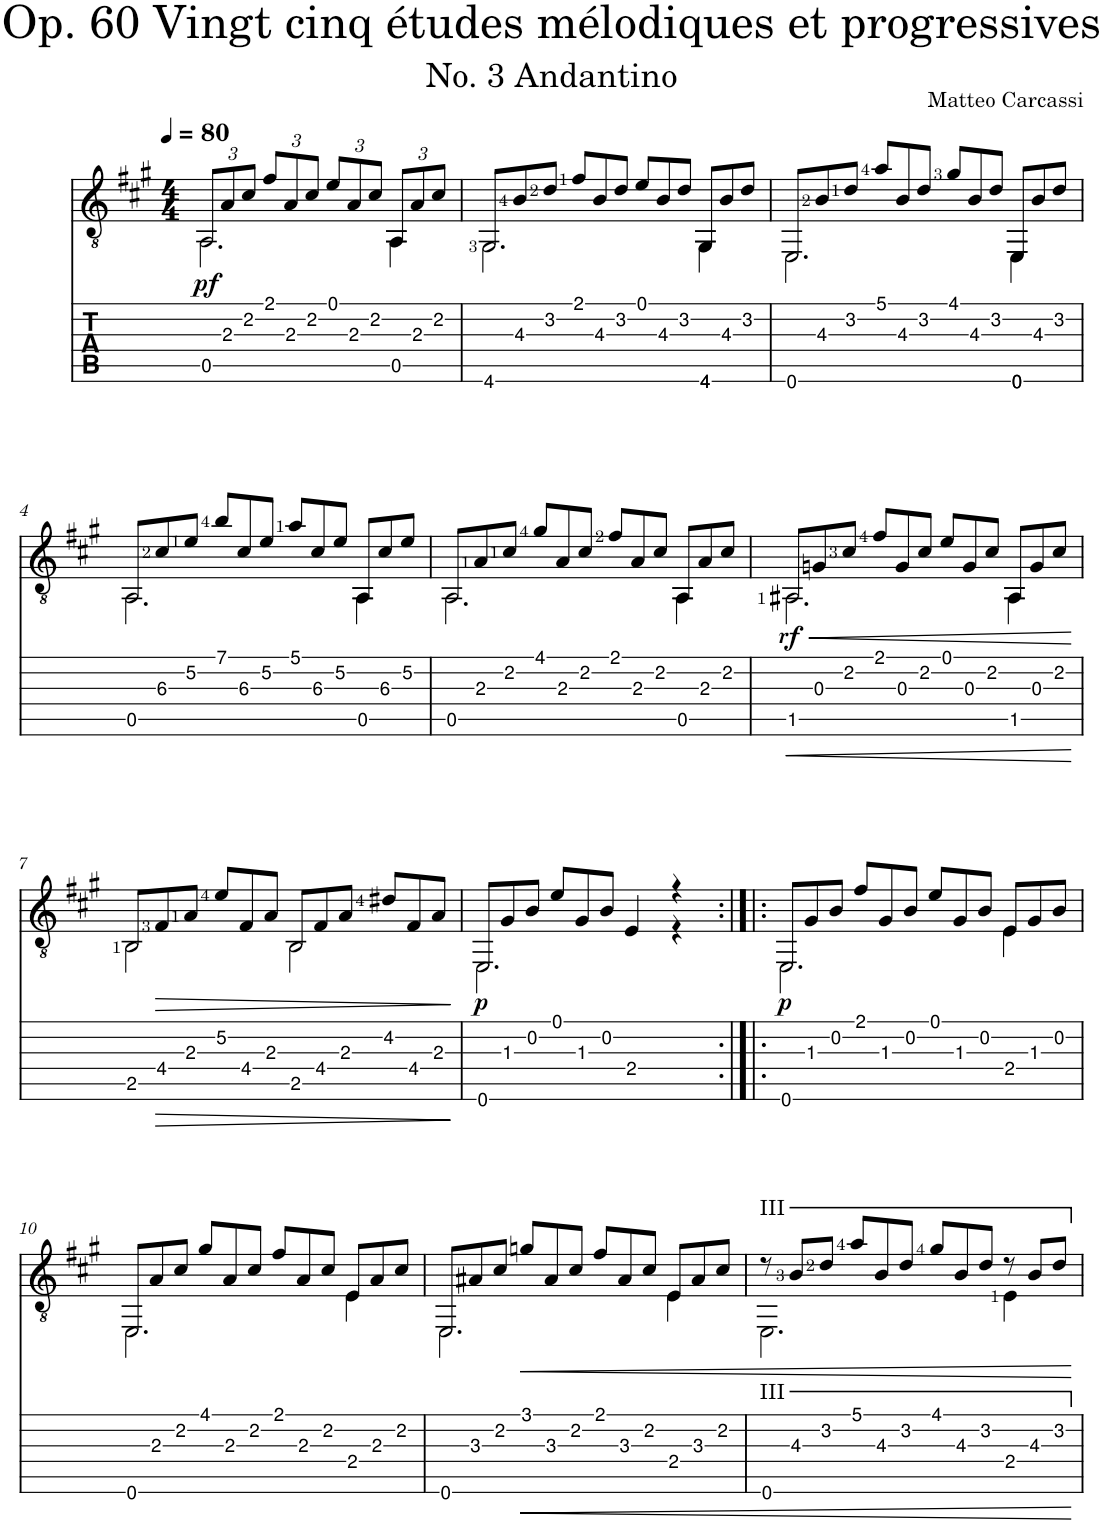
**kern	**kern	**dynam
*part1	*part1	*part1
*staff2	*staff1	*staff1/2
*I"Classical Guitar	*	*
*I'Guit.	*	*
*stria6	*	*
*	*clefGv2	*
*k[f#c#g#]	*k[f#c#g#]	*
*A:	*A:	*
*M4/4	*M4/4	*
*MM80	*MM80	*
*Xbrackettup	*Xbrackettup	*
=1	=1	=1
*^	*^	*
!	!	!	!	!LO:DY:b
12AAL	2.AA	12AA/L	2.AA\	other-dynamics
12A	.	12A/	.	.
12c#J	.	12c#/J	.	.
12f#L	.	12f#/L	.	.
12A	.	12A/	.	.
12c#J	.	12c#/J	.	.
12eL	.	12e/L	.	.
12A	.	12A/	.	.
12c#J	.	12c#/J	.	.
12AAL	4AA	12AA/L	4AA\	.
12A	.	12A/	.	.
12c#J	.	12c#/J	.	.
=2	=2	=2	=2	=2
12GG#L	2.GG#	12GG#/L	2.GG#\	.
12B	.	12B/	.	.
12dJ	.	12d/J	.	.
12f#L	.	12f#/L	.	.
12B	.	12B/	.	.
12dJ	.	12d/J	.	.
12eL	.	12e/L	.	.
12B	.	12B/	.	.
12dJ	.	12d/J	.	.
12GG#L	4GG#	12GG#/L	4GG#\	.
12B	.	12B/	.	.
12dJ	.	12d/J	.	.
=3	=3	=3	=3	=3
12EEL	2.EE	12EE/L	2.EE\	.
12B	.	12B/	.	.
12dJ	.	12d/J	.	.
12aL	.	12a/L	.	.
12B	.	12B/	.	.
12dJ	.	12d/J	.	.
12g#L	.	12g#/L	.	.
12B	.	12B/	.	.
12dJ	.	12d/J	.	.
12EEL	4EE	12EE/L	4EE\	.
12B	.	12B/	.	.
12dJ	.	12d/J	.	.
!!LO:LB:g=z	!!
=4	=4	=4	=4	=4
12AAL	2.AA	12AA/L	2.AA\	.
12c#	.	12c#/	.	.
12eJ	.	12e/J	.	.
12bL	.	12b/L	.	.
12c#	.	12c#/	.	.
12eJ	.	12e/J	.	.
12aL	.	12a/L	.	.
12c#	.	12c#/	.	.
12eJ	.	12e/J	.	.
12AAL	4AA	12AA/L	4AA\	.
12c#	.	12c#/	.	.
12eJ	.	12e/J	.	.
=5	=5	=5	=5	=5
12AAL	2.AA	12AA/L	2.AA\	.
12A	.	12A/	.	.
12c#J	.	12c#/J	.	.
12g#L	.	12g#/L	.	.
12A	.	12A/	.	.
12c#J	.	12c#/J	.	.
12f#L	.	12f#/L	.	.
12A	.	12A/	.	.
12c#J	.	12c#/J	.	.
12AAL	4AA	12AA/L	4AA\	.
12A	.	12A/	.	.
12c#J	.	12c#/J	.	.
=6	=6	=6	=6	=6
!	!	!	!	!LO:HP:b
!	!	!	!	!LO:DY:n=1:b
12AA#XL	2.AA#	12AA#X/L	2.AA#\	< rf
12Gn	.	12Gn/	.	.
12c#J	.	12c#/J	.	.
12f#L	.	12f#/L	.	.
12G	.	12G/	.	.
12c#J	.	12c#/J	.	.
12eL	.	12e/L	.	.
12G	.	12G/	.	.
12c#J	.	12c#/J	.	.
12AA#L	4AA#	12AA#/L	4AA#\	.
12G	.	12G/	.	.
12c#J	.	12c#/J	.	.
*v	*v	*	*	*
*	*v	*v	*
.	.	[
!!LO:LB:g=z
=7	=7	=7
*^	*^	*
12BBL	2BB	12BB/L	2BB\	.
!	!	!	!	!LO:HP:b
12F#	.	12F#/	.	>
12AJ	.	12A/J	.	.
12eL	.	12e/L	.	.
12F#	.	12F#/	.	.
12AJ	.	12A/J	.	.
12BBL	2BB	12BB/L	2BB\	.
12F#	.	12F#/	.	.
12AJ	.	12A/J	.	.
12d#XL	.	12d#X/L	.	.
12F#	.	12F#/	.	.
12AJ	.	12A/J	.	.
*v	*v	*	*	*
*	*v	*v	*
.	.	]
=8	=8	=8
*^	*^	*
!	!	!	!	!LO:DY:b
12EEL	2.EE	12EE/L	2.EE\	p
12G#	.	12G#/	.	.
12BJ	.	12B/J	.	.
12eL	.	12e/L	.	.
12G#	.	12G#/	.	.
12BJ	.	12B/J	.	.
4E	.	4E/	.	.
4r	4r	4r	4r	.
=9:|!|:	=9:|!|:	=9:|!|:	=9:|!|:	=9:|!|:
!	!	!	!	!LO:DY:b
12EEL	2.EE	12EE/L	2.EE\	p
12G#	.	12G#/	.	.
12BJ	.	12B/J	.	.
12f#L	.	12f#/L	.	.
12G#	.	12G#/	.	.
12BJ	.	12B/J	.	.
12eL	.	12e/L	.	.
12G#	.	12G#/	.	.
12BJ	.	12B/J	.	.
12EL	4E	12E/L	4E\	.
12G#	.	12G#/	.	.
12BJ	.	12B/J	.	.
!!LO:LB:g=z	!!
=10	=10	=10	=10	=10
12EEL	2.EE	12EE/L	2.EE\	.
12A	.	12A/	.	.
12c#J	.	12c#/J	.	.
12g#L	.	12g#/L	.	.
12A	.	12A/	.	.
12c#J	.	12c#/J	.	.
12f#L	.	12f#/L	.	.
12A	.	12A/	.	.
12c#J	.	12c#/J	.	.
12EL	4E	12E/L	4E\	.
12A	.	12A/	.	.
12c#J	.	12c#/J	.	.
=11	=11	=11	=11	=11
12EEL	2.EE	12EE/L	2.EE\	.
12A#X	.	12A#X/	.	.
12c#J	.	12c#/J	.	.
!	!	!	!	!LO:HP:b
12gnL	.	12gn/L	.	<
12A#	.	12A#/	.	.
12c#J	.	12c#/J	.	.
12f#L	.	12f#/L	.	.
12A#	.	12A#/	.	.
12c#J	.	12c#/J	.	.
12EL	4E	12E/L	4E\	.
12A#	.	12A#/	.	.
12c#J	.	12c#/J	.	.
=12	=12	=12	=12	=12
*	*	*brackettup	*	*
!	!	!LO:TX:a:t=III	!	!
!LO:TX:a:t=III	!	!	!	!
12r	2.EE	12r	2.EE\	.
12BL	.	12B/L	.	.
12dJ	.	12d/J	.	.
*	*	*Xbrackettup	*	*
12aL	.	12a/L	.	.
12B	.	12B/	.	.
12dJ	.	12d/J	.	.
12g#L	.	12g#/L	.	.
12B	.	12B/	.	.
12dJ	.	12d/J	.	.
*	*	*brackettup	*	*
12r	4E	12r	4E\	.
12BL	.	12B/L	.	.
12dJ	.	12d/J	.	.
*v	*v	*	*	*
*	*v	*v	*
.	.	[
=	=	=
*-	*-	*-
